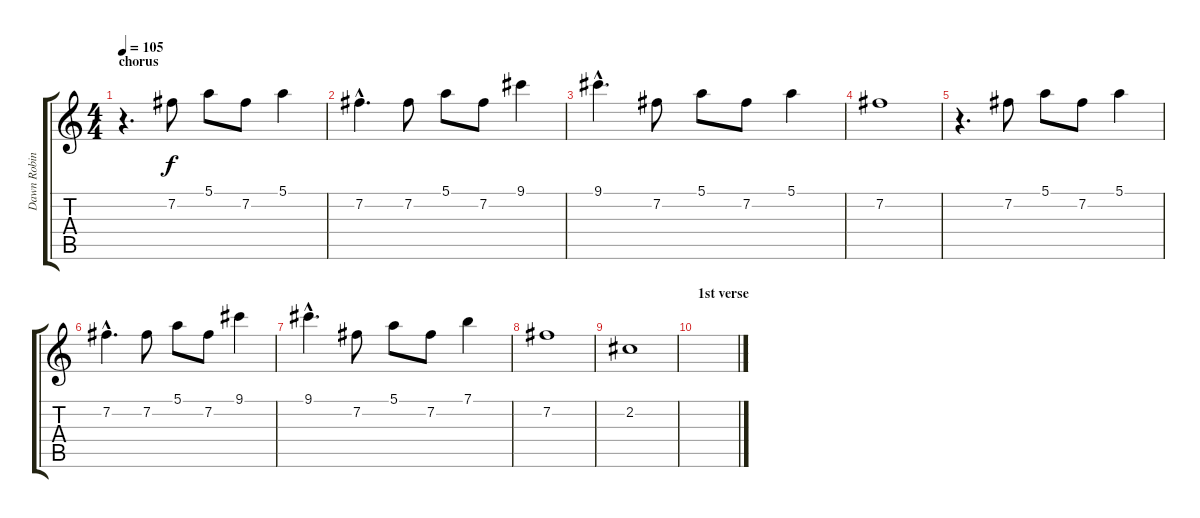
\track ("Dawn Robinson" "Dawn Robin") {instrument banjo}
\staff {score tabs}
\tuning (E4 B3 G3 D3 A2 E2) {hide}
\displaytranspose 12
\ts (4 4)
\section ("" "chorus")
\tempo 105
\clef g2
\ks c
r.4{d dy f} 7.2.8 5.1.8 7.2.8 5.1.4 |
7.2{hac}.4{d} 7.2.8 5.1.8 7.2.8 9.1.4 |
9.1{hac}.4{d} 7.2.8 5.1.8 7.2.8 5.1.4 |
7.2.1 |
r.4{d} 7.2.8 5.1.8 7.2.8 5.1.4 |
7.2{hac}.4{d} 7.2.8 5.1.8 7.2.8 9.1.4 |
9.1{hac}.4{d} 7.2.8 5.1.8 7.2.8 7.1.4 |
7.2.1 |
2.2.1 |
\section ("" "1st verse")
